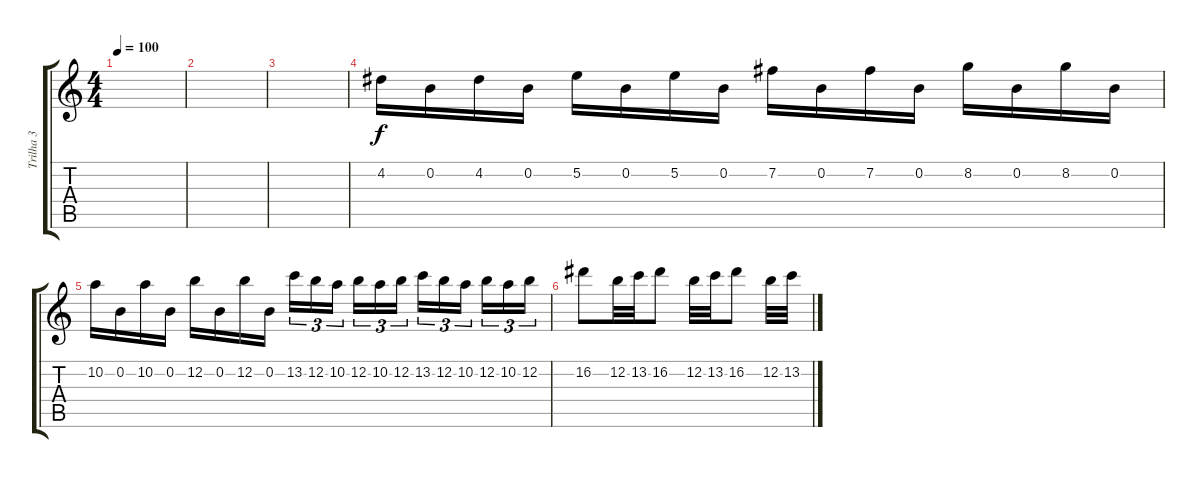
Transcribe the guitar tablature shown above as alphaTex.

\track ("Trilha 3" "Trilha 3") {instrument distortionguitar}
\staff {score tabs}
\tuning (E4 B3 G3 D3 A2 E2) {hide}
\ts (4 4)
\tempo 100
\clef g2
\ks c
|
|
|
4.2.16 0.2.16 4.2.16 0.2.16 5.2.16 0.2.16 5.2.16 0.2.16 7.2.16 0.2.16 7.2.16 0.2.16 8.2.16 0.2.16 8.2.16 0.2.16 |
10.2.16 0.2.16 10.2.16 0.2.16 12.2.16 0.2.16 12.2.16 0.2.16 13.2.16{tu (3 2)} 12.2.16{tu (3 2)} 10.2.16{tu (3 2)} 12.2.16{tu (3 2)} 10.2.16{tu (3 2)} 12.2.16{tu (3 2)} 13.2.16{tu (3 2)} 12.2.16{tu (3 2)} 10.2.16{tu (3 2)} 12.2.16{tu (3 2)} 10.2.16{tu (3 2)} 12.2.16{tu (3 2)} |
16.2.8 12.2.32 13.2.32 16.2.8 12.2.32 13.2.32 16.2.8 12.2.32 13.2.32
